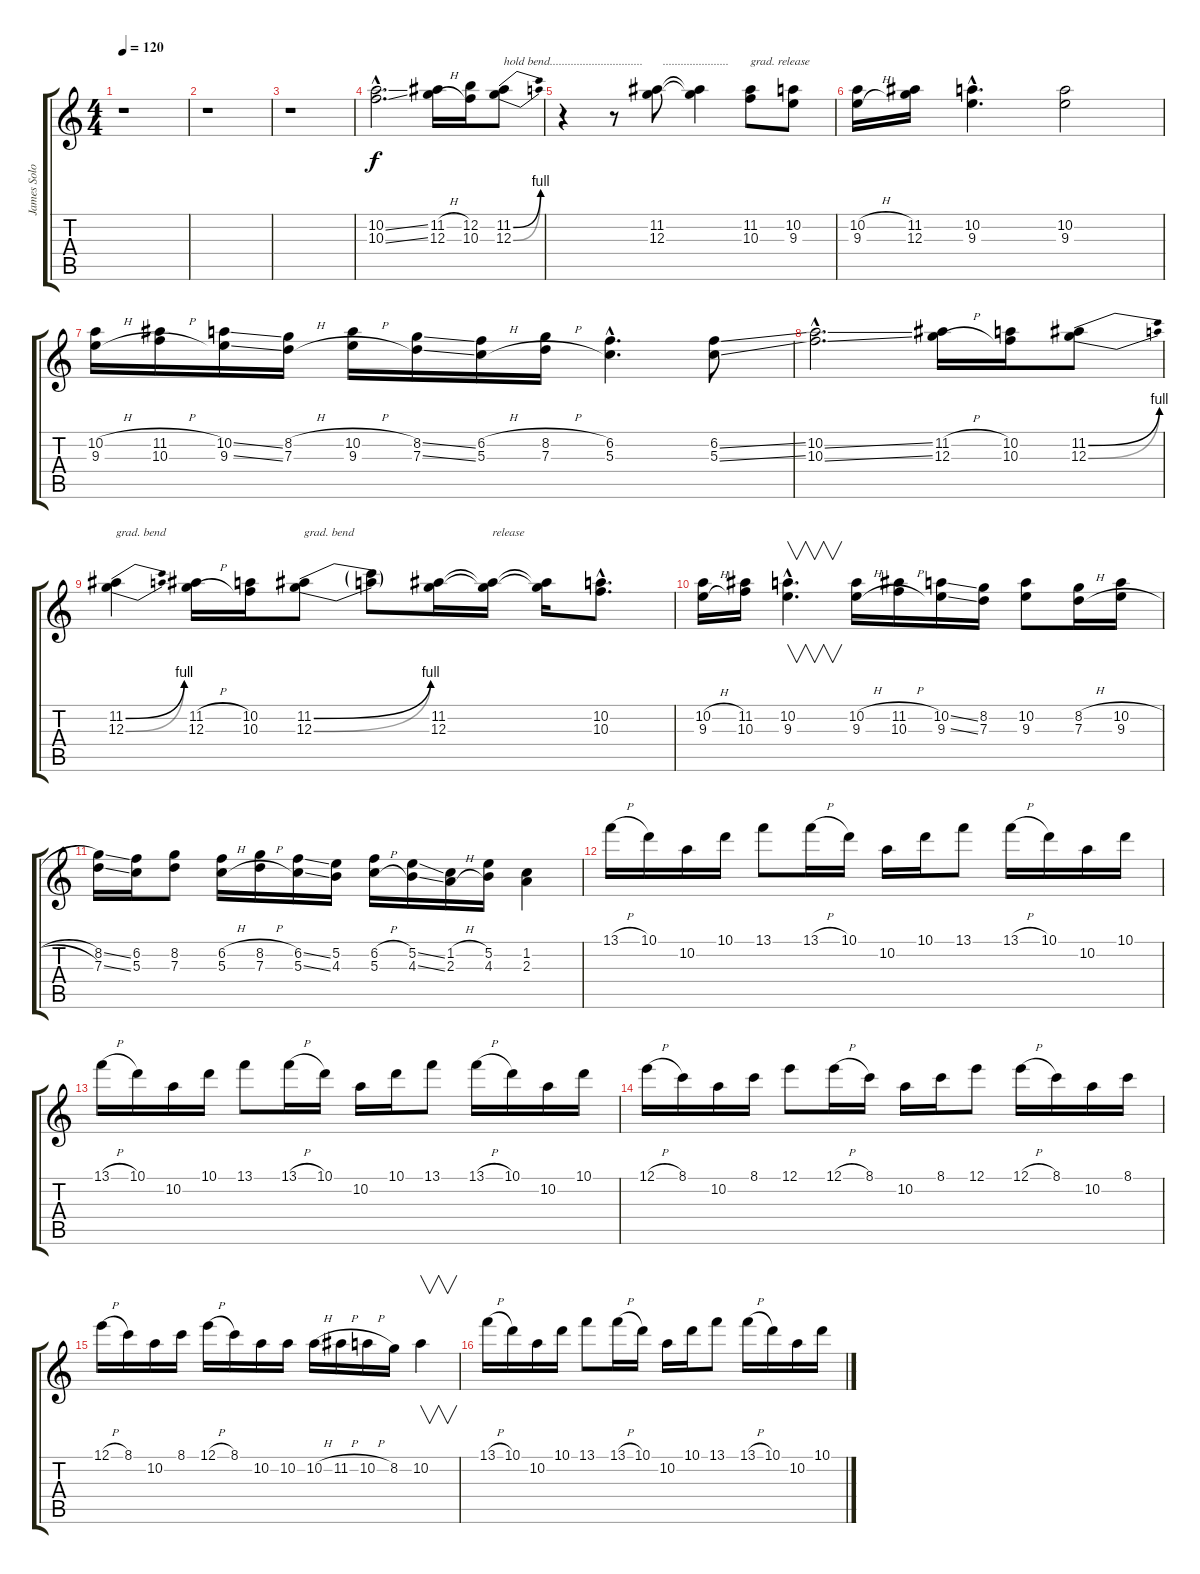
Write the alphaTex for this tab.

\track ("James Solo" "James Solo") {instrument distortionguitar}
\staff {score tabs}
\tuning (E4 B3 G3 D3 A2 E2) {hide}
\ts (4 4)
\tempo 120
\clef g2
\ks c
r.1{dy f} |
r.1 |
r.1 |
(10.2{ss hac} 10.3{ss hac}).2{d} (11.2{h} 12.3{h}).16 (12.2 10.3).16 (11.2{be (bend 0 0 60 4)} 12.3{be (bend 0 0 60 4)}).8{txt "hold bend..............................."} |
r.4 r.8 (11.2 12.3).8{txt "  ......................"} (11.2{t} 12.3{t}).4 (11.2 10.3).8{txt "grad. release"} (10.2 9.3).8 |
(10.2{h} 9.3{h}).16 (11.2 12.3).16 (10.2{hac} 9.3{hac}).4{d} (10.2 9.3).2 |
(10.2{h} 9.3{h}).16 (11.2{h} 10.3{h}).16 (10.2{ss} 9.3{ss}).16 (8.2{h} 7.3{h}).16 (10.2{h} 9.3{h}).16 (8.2{ss} 7.3{ss}).16 (6.2{h} 5.3{h}).16 (8.2{h} 7.3{h}).16 (6.2{hac} 5.3{hac}).4{d} (6.2{ss} 5.3{ss}).8 |
(10.2{ss hac} 10.3{ss hac}).2{d} (11.2{h} 12.3{h}).16 (10.2 10.3).16 (11.2{be (bend 0 0 60 4)} 12.3{be (bend 0 0 60 4)}).8 |
(11.2{be (bend 0 0 60 4)} 12.3{be (bend 0 0 60 4)}).4{txt "grad. bend"} (11.2{h} 12.3{h}).16 (10.2 10.3).16 (11.2{be (bend 0 0 60 4)} 12.3{be (bend 0 0 60 4)}).8{txt "grad. bend"} (11.2{t} 12.3{t}).8 (11.2 12.3).16 (11.2{t} 12.3{t}).16{txt "release"} (11.2{t} 12.3{t}).16 (10.2{hac} 10.3{hac}).8{d} |
(10.2{h} 9.3{h}).16 (11.2 10.3).16 (10.2{hac} 9.3{hac}).4{v d} (10.2{h} 9.3{h}).16 (11.2{h} 10.3{h}).16 (10.2{ss} 9.3{ss}).16 (8.2 7.3).16 (10.2 9.3).8 (8.2{h} 7.3{h}).16 (10.2{h} 9.3{h}).16 |
(8.2{ss} 7.3{ss}).16 (6.2 5.3).16 (8.2 7.3).8 (6.2{h} 5.3{h}).16 (8.2{h} 7.3{h}).16 (6.2{ss} 5.3{ss}).16 (5.2 4.3).16 (6.2{h} 5.3{h}).16 (5.2{ss} 4.3{ss}).16 (1.2{h} 2.3{h}).16 (5.2 4.3).16 (1.2 2.3).4 |
13.1{h}.16 10.1.16 10.2.16 10.1.16 13.1.8 13.1{h}.16 10.1.16 10.2.16 10.1.16 13.1.8 13.1{h}.16 10.1.16 10.2.16 10.1.16 |
13.1{h}.16 10.1.16 10.2.16 10.1.16 13.1.8 13.1{h}.16 10.1.16 10.2.16 10.1.16 13.1.8 13.1{h}.16 10.1.16 10.2.16 10.1.16 |
12.1{h}.16 8.1.16 10.2.16 8.1.16 12.1.8 12.1{h}.16 8.1.16 10.2.16 8.1.16 12.1.8 12.1{h}.16 8.1.16 10.2.16 8.1.16 |
12.1{h}.16 8.1.16 10.2.16 8.1.16 12.1{h}.16 8.1.16 10.2.16 10.2.16 10.2{h}.16 11.2{h}.16 10.2{h}.16 8.2.16 10.2.4{v} |
13.1{h}.16 10.1.16 10.2.16 10.1.16 13.1.8 13.1{h}.16 10.1.16 10.2.16 10.1.16 13.1.8 13.1{h}.16 10.1.16 10.2.16 10.1.16
